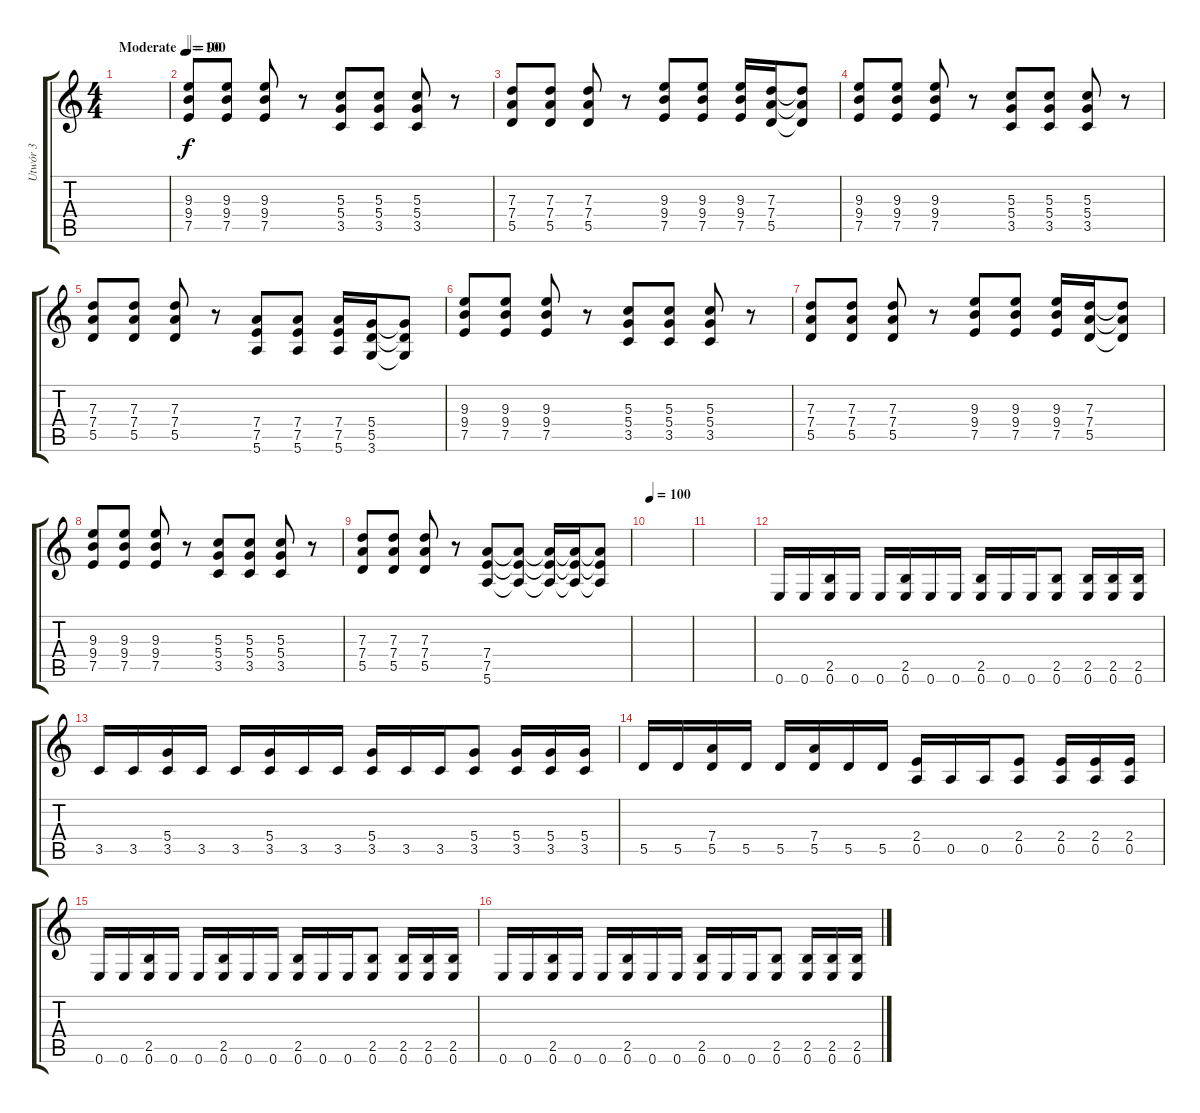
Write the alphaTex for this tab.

\track ("Utwór 3" "Utwór 3") {instrument distortionguitar}
\staff {score tabs}
\tuning (E4 B3 G3 D3 A2 E2) {hide}
\ts (4 4)
\tempo (100 "Moderate")
\tempo 90
\tempo (100 "Moderate")
\clef g2
\ks c
|
\tempo 90
(9.3 9.4 7.5).8 (9.3 9.4 7.5).8 (9.3 9.4 7.5).8 r.8 (5.3 5.4 3.5).8 (5.3 5.4 3.5).8 (5.3 5.4 3.5).8 r.8 |
(7.3 7.4 5.5).8 (7.3 7.4 5.5).8 (7.3 7.4 5.5).8 r.8 (9.3 9.4 7.5).8 (9.3 9.4 7.5).8 (9.3 9.4 7.5).16 (7.3 7.4 5.5).16 (7.3{t} 7.4{t} 5.5{t}).8 |
(9.3 9.4 7.5).8 (9.3 9.4 7.5).8 (9.3 9.4 7.5).8 r.8 (5.3 5.4 3.5).8 (5.3 5.4 3.5).8 (5.3 5.4 3.5).8 r.8 |
(7.3 7.4 5.5).8 (7.3 7.4 5.5).8 (7.3 7.4 5.5).8 r.8 (7.4 7.5 5.6).8 (7.4 7.5 5.6).8 (7.4 7.5 5.6).16 (5.4 5.5 3.6).16 (5.4{t} 5.5{t} 3.6{t}).8 |
(9.3 9.4 7.5).8 (9.3 9.4 7.5).8 (9.3 9.4 7.5).8 r.8 (5.3 5.4 3.5).8 (5.3 5.4 3.5).8 (5.3 5.4 3.5).8 r.8 |
(7.3 7.4 5.5).8 (7.3 7.4 5.5).8 (7.3 7.4 5.5).8 r.8 (9.3 9.4 7.5).8 (9.3 9.4 7.5).8 (9.3 9.4 7.5).16 (7.3 7.4 5.5).16 (7.3{t} 7.4{t} 5.5{t}).8 |
(9.3 9.4 7.5).8 (9.3 9.4 7.5).8 (9.3 9.4 7.5).8 r.8 (5.3 5.4 3.5).8 (5.3 5.4 3.5).8 (5.3 5.4 3.5).8 r.8 |
(7.3 7.4 5.5).8 (7.3 7.4 5.5).8 (7.3 7.4 5.5).8 r.8 (7.4 7.5 5.6).8 (7.4{t} 7.5{t} 5.6{t}).8 (7.4{t} 7.5{t} 5.6{t}).16 (7.4{t} 7.5{t} 5.6{t}).16 (7.4{t} 7.5{t} 5.6{t}).8 |
\tempo 100
|
|
0.6.16 0.6.16 (2.5 0.6).16 0.6.16 0.6.16 (2.5 0.6).16 0.6.16 0.6.16 (2.5 0.6).16 0.6.16 0.6.16 (2.5 0.6).8 (2.5 0.6).16 (2.5 0.6).16 (2.5 0.6).16 |
3.5.16 3.5.16 (5.4 3.5).16 3.5.16 3.5.16 (5.4 3.5).16 3.5.16 3.5.16 (5.4 3.5).16 3.5.16 3.5.16 (5.4 3.5).8 (5.4 3.5).16 (5.4 3.5).16 (5.4 3.5).16 |
5.5.16 5.5.16 (7.4 5.5).16 5.5.16 5.5.16 (7.4 5.5).16 5.5.16 5.5.16 (2.4 0.5).16 0.5.16 0.5.16 (2.4 0.5).8 (2.4 0.5).16 (2.4 0.5).16 (2.4 0.5).16 |
0.6.16 0.6.16 (2.5 0.6).16 0.6.16 0.6.16 (2.5 0.6).16 0.6.16 0.6.16 (2.5 0.6).16 0.6.16 0.6.16 (2.5 0.6).8 (2.5 0.6).16 (2.5 0.6).16 (2.5 0.6).16 |
0.6.16 0.6.16 (2.5 0.6).16 0.6.16 0.6.16 (2.5 0.6).16 0.6.16 0.6.16 (2.5 0.6).16 0.6.16 0.6.16 (2.5 0.6).8 (2.5 0.6).16 (2.5 0.6).16 (2.5 0.6).16
